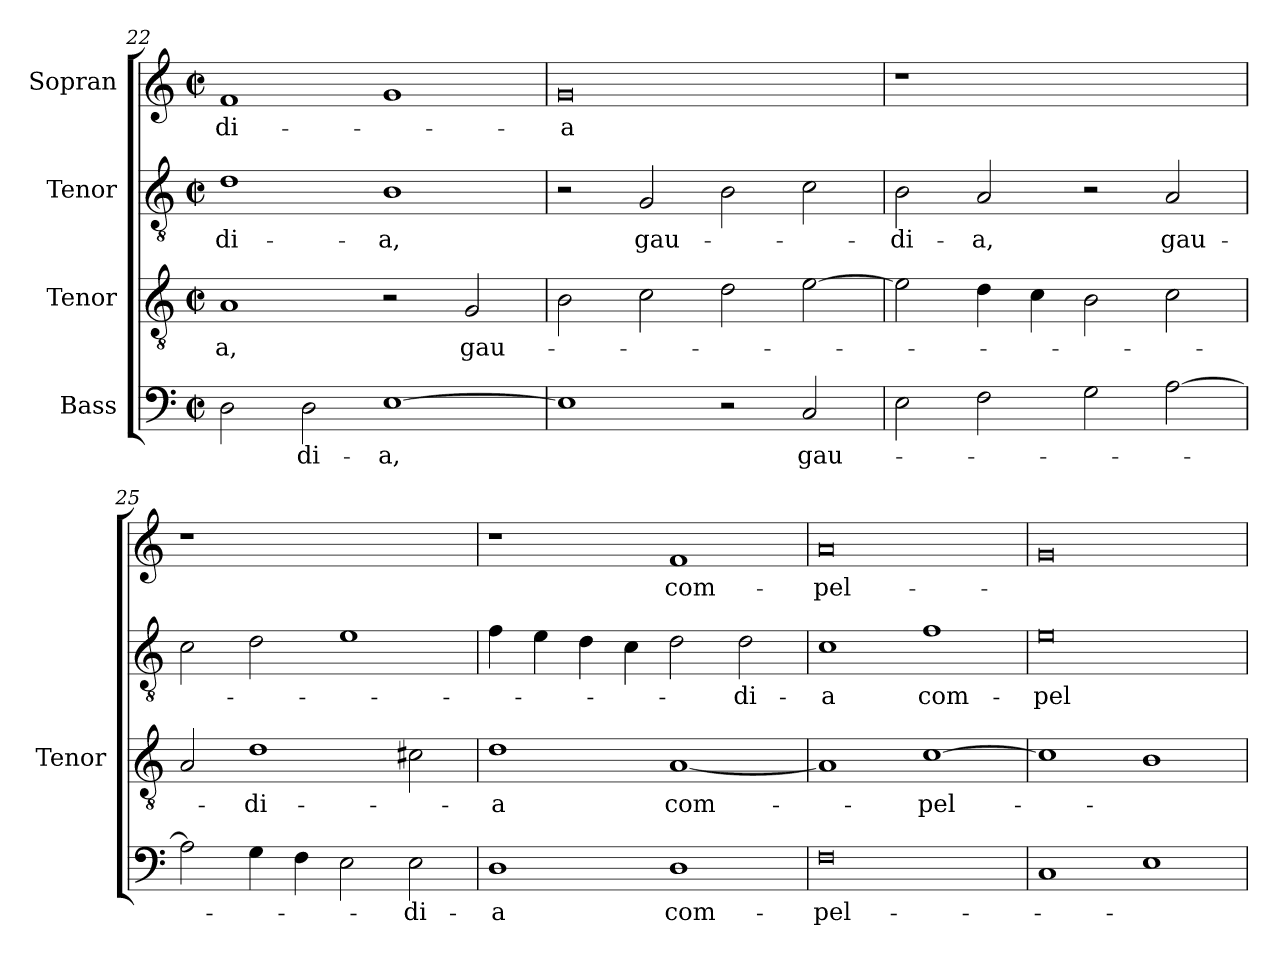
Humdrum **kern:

**kern	**text	**kern	**text	**kern	**text	**kern	**text
*part4	*part4	*part3	*part3	*part2	*part2	*part1	*part1
*staff4	*staff4	*staff3	*staff3	*staff2	*staff2	*staff1	*staff1
*I"Bass	*	*I"Tenor	*	*I"Tenor	*	*I"Sopran	*
*	*	*I'Tenor	*	*	*	*	*
*clefF4	*	*clefGv2	*	*clefGv2	*	*clefG2	*
*	*	*ITrd7c12	*	*ITrd7c12	*	*	*
*k[]	*	*k[]	*	*k[]	*	*k[]	*
*M2/2	*	*M2/2	*	*M2/2	*	*M2/2	*
*met(c|)	*	*met(c|)	*	*met(c|)	*	*met(c|)	*
=22	=22	=22	=22	=22	=22	=22	=22
!	!	!	!LO:LY:b:color=#000000	!	!	!	!
!	!	!	!	!	!LO:LY:b:color=#000000	!	!
!	!	!	!	!	!	!	!LO:LY:b:color=#000000
2Di\	.	1AAi	-a,	1Di	-di-	1fi	-di-
!	!LO:LY:b:color=#000000	!	!	!	!	!	!
2Di\	-di-	.	.	.	.	.	.
!	!LO:LY:b:color=#000000	!	!	!	!	!	!
!	!	!	!	!	!LO:LY:b:color=#000000	!	!
[>1Ei	-a,	2r	.	1BBi	-a,	1gi	.
!	!	!	!LO:LY:b:color=#000000	!	!	!	!
.	.	2GGi/	gau-	.	.	.	.
=23	=23	=23	=23	=23	=23	=23	=23
!	!	!	!	!	!	!	!LO:LY:b:color=#000000
1Ei]	.	2BBi\	.	2r	.	0gi	-a
!	!	!	!	!	!LO:LY:b:color=#000000	!	!
.	.	2Ci\	.	2GGi/	gau-	.	.
2r	.	2Di\	.	2BBi\	.	.	.
!	!LO:LY:b:color=#000000	!	!	!	!	!	!
2Ci/	gau-	[>2Ei\	.	2Ci\	.	.	.
=24	=24	=24	=24	=24	=24	=24	=24
!	!	!	!	!	!LO:LY:b:color=#000000	!LO:N:vis=1	!
2Ei\	.	2Ei\]	.	2BBi\	-di-	1r	.
!	!	!	!	!	!LO:LY:b:color=#000000	!	!
2Fi\	.	4Di\	.	2AAi/	-a,	.	.
.	.	4Ci\	.	.	.	.	.
2Gi\	.	2BBi\	.	2r	.	1ryy	.
!	!	!	!	!	!LO:LY:b:color=#000000	!	!
[>2Ai\	.	2Ci\	.	2AAi/	gau-	.	.
=25	=25	=25	=25	=25	=25	=25	=25
!	!	!	!	!	!	!LO:N:vis=1	!
2Ai\]	.	2AAi/	.	2Ci\	.	1r	.
!	!	!	!LO:LY:b:color=#000000	!	!	!	!
4Gi\	.	1Di	-di-	2Di\	.	.	.
4Fi\	.	.	.	.	.	.	.
2Ei\	.	.	.	1Ei	.	1ryy	.
!	!LO:LY:b:color=#000000	!	!	!	!	!	!
2Ei\	-di-	2C#Xi\	.	.	.	.	.
=26	=26	=26	=26	=26	=26	=26	=26
!	!LO:LY:b:color=#000000	!	!	!	!	!	!
!	!	!	!LO:LY:b:color=#000000	!	!	!	!
1Di	-a	1Di	-a	4Fi\	.	1r	.
.	.	.	.	4Ei\	.	.	.
.	.	.	.	4Di\	.	.	.
.	.	.	.	4Ci\	.	.	.
!	!LO:LY:b:color=#000000	!	!	!	!	!	!
!	!	!	!LO:LY:b:color=#000000	!	!	!	!
!	!	!	!	!	!	!	!LO:LY:b:color=#000000
1Di	com-	[<1AAi	com-	2Di\	.	1fi	com-
!	!	!	!	!	!LO:LY:b:color=#000000	!	!
.	.	.	.	2Di\	-di-	.	.
=27	=27	=27	=27	=27	=27	=27	=27
!	!LO:LY:b:color=#000000	!	!	!	!	!	!
!	!	!	!	!	!LO:LY:b:color=#000000	!	!
!	!	!	!	!	!	!	!LO:LY:b:color=#000000
0Fi	-pel-	1AAi]	.	1Ci	-a	0ai	-pel-
!	!	!	!LO:LY:b:color=#000000	!	!	!	!
!	!	!	!	!	!LO:LY:b:color=#000000	!	!
.	.	[>1Ci	-pel-	1Fi	com-	.	.
!!LO:LB:g=z
=28	=28	=28	=28	=28	=28	=28	=28
!	!	!	!	!	!LO:LY:b:color=#000000	!	!
1Ci	.	1Ci]	.	0Ei	-pel-	0gi	.
1Ei	.	1BBi	.	.	.	.	.
=	=	=	=	=	=	=	=
*-	*-	*-	*-	*-	*-	*-	*-
